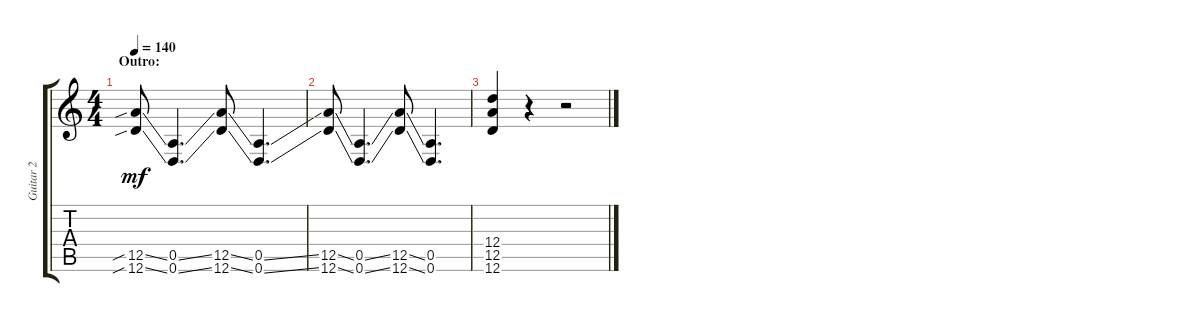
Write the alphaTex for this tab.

\track ("Guitar 2" "Guitar 2") {instrument distortionguitar}
\staff {score tabs}
\tuning (E4 B3 G3 D3 A2 D2) {hide}
\ts (4 4)
\section ("" "Outro:")
\tempo 140
\clef g2
\ks c
(12.5{sib ss} 12.6{sib ss}).8{dy mf} (0.5{ss} 0.6{ss}).4{d} (12.5{ss} 12.6{ss}).8 (0.5{ss} 0.6{ss}).4{d} |
(12.5{ss} 12.6{ss}).8 (0.5{ss} 0.6{ss}).4{d} (12.5{ss} 12.6{ss}).8 (0.5 0.6).4{d} |
(12.4 12.5 12.6).4 r.4 r.2
